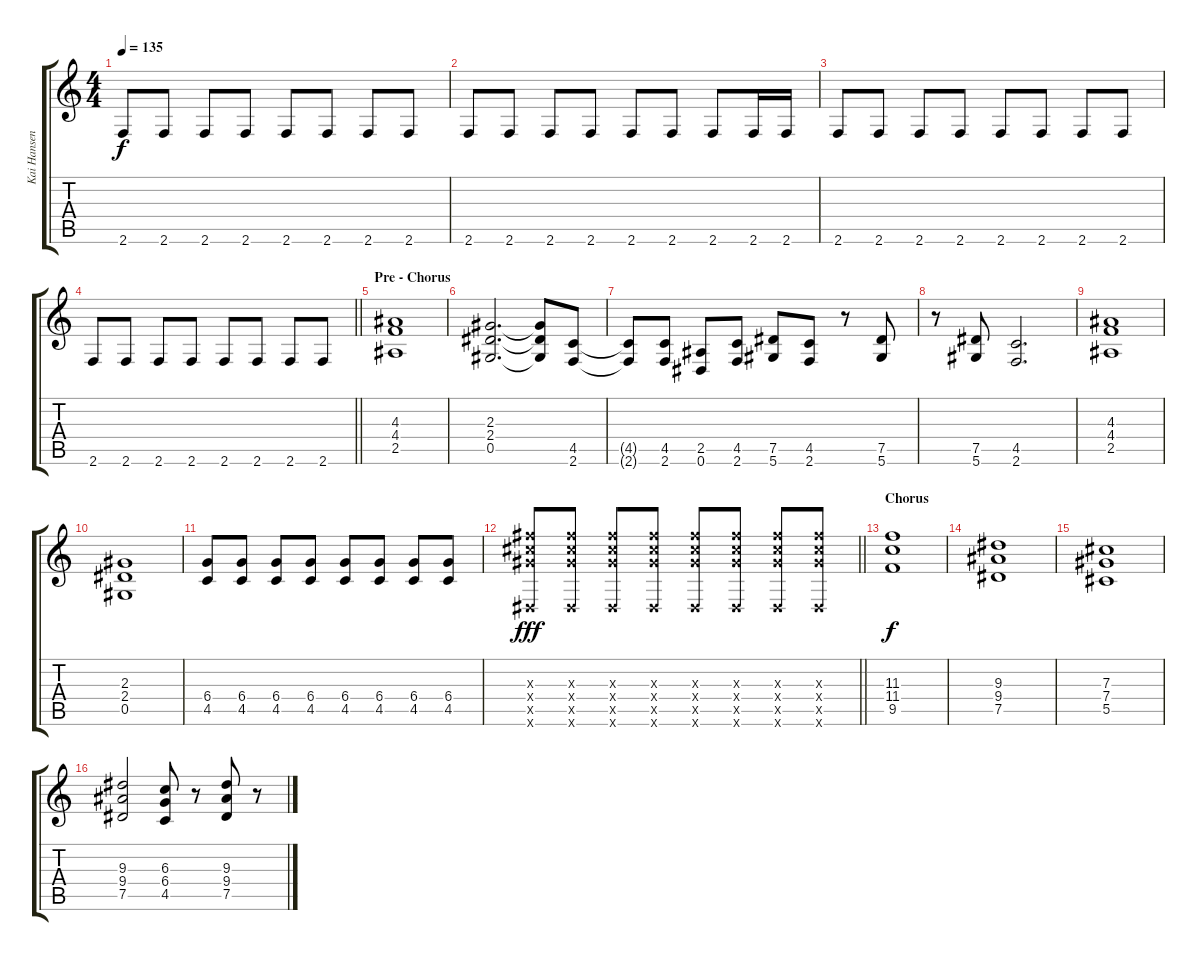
\track ("Kai Hansen" "Kai Hansen") {instrument distortionguitar}
\staff {score tabs}
\tuning (Eb4 Bb3 Gb3 Db3 Ab2 Eb2) {hide}
\ts (4 4)
\tempo 135
\clef g2
\ks c
2.6.8{dy f} 2.6.8 2.6.8 2.6.8 2.6.8 2.6.8 2.6.8 2.6.8 |
2.6.8 2.6.8 2.6.8 2.6.8 2.6.8 2.6.8 2.6.8 2.6.16 2.6.16 |
2.6.8 2.6.8 2.6.8 2.6.8 2.6.8 2.6.8 2.6.8 2.6.8 |
\barLineRight lightlight
2.6.8 2.6.8 2.6.8 2.6.8 2.6.8 2.6.8 2.6.8 2.6.8 |
\section ("" "Pre - Chorus")
(4.3 4.4 2.5).1 |
(2.3 2.4 0.5).2{d} (2.3{t} 2.4{t} 0.5{t}).8 (4.5 2.6).8 |
(4.5{t} 2.6{t}).8 (4.5 2.6).8 (2.5 0.6).8 (4.5 2.6).8 (7.5 5.6).8 (4.5 2.6).8 r.8 (7.5 5.6).8 |
r.8 (7.5 5.6).8 (4.5 2.6).2{d} |
(4.3 4.4 2.5).1 |
(2.3 2.4 0.5).1 |
(6.4 4.5).8 (6.4 4.5).8 (6.4 4.5).8 (6.4 4.5).8 (6.4 4.5).8 (6.4 4.5).8 (6.4 4.5).8 (6.4 4.5).8 |
\barLineRight lightlight
(12.3{x} 12.4{x} 12.5{x} 0.6{x}).8{dy fff} (12.3{x} 12.4{x} 12.5{x} 0.6{x}).8 (12.3{x} 12.4{x} 12.5{x} 0.6{x}).8 (12.3{x} 12.4{x} 12.5{x} 0.6{x}).8 (12.3{x} 12.4{x} 12.5{x} 0.6{x}).8 (12.3{x} 12.4{x} 12.5{x} 0.6{x}).8 (12.3{x} 12.4{x} 12.5{x} 0.6{x}).8 (12.3{x} 12.4{x} 12.5{x} 0.6{x}).8 |
\section ("" "Chorus")
(11.3 11.4 9.5).1{dy f} |
(9.3 9.4 7.5).1 |
(7.3 7.4 5.5).1 |
(9.3 9.4 7.5).2 (6.3 6.4 4.5).8 r.8 (9.3 9.4 7.5).8 r.8
